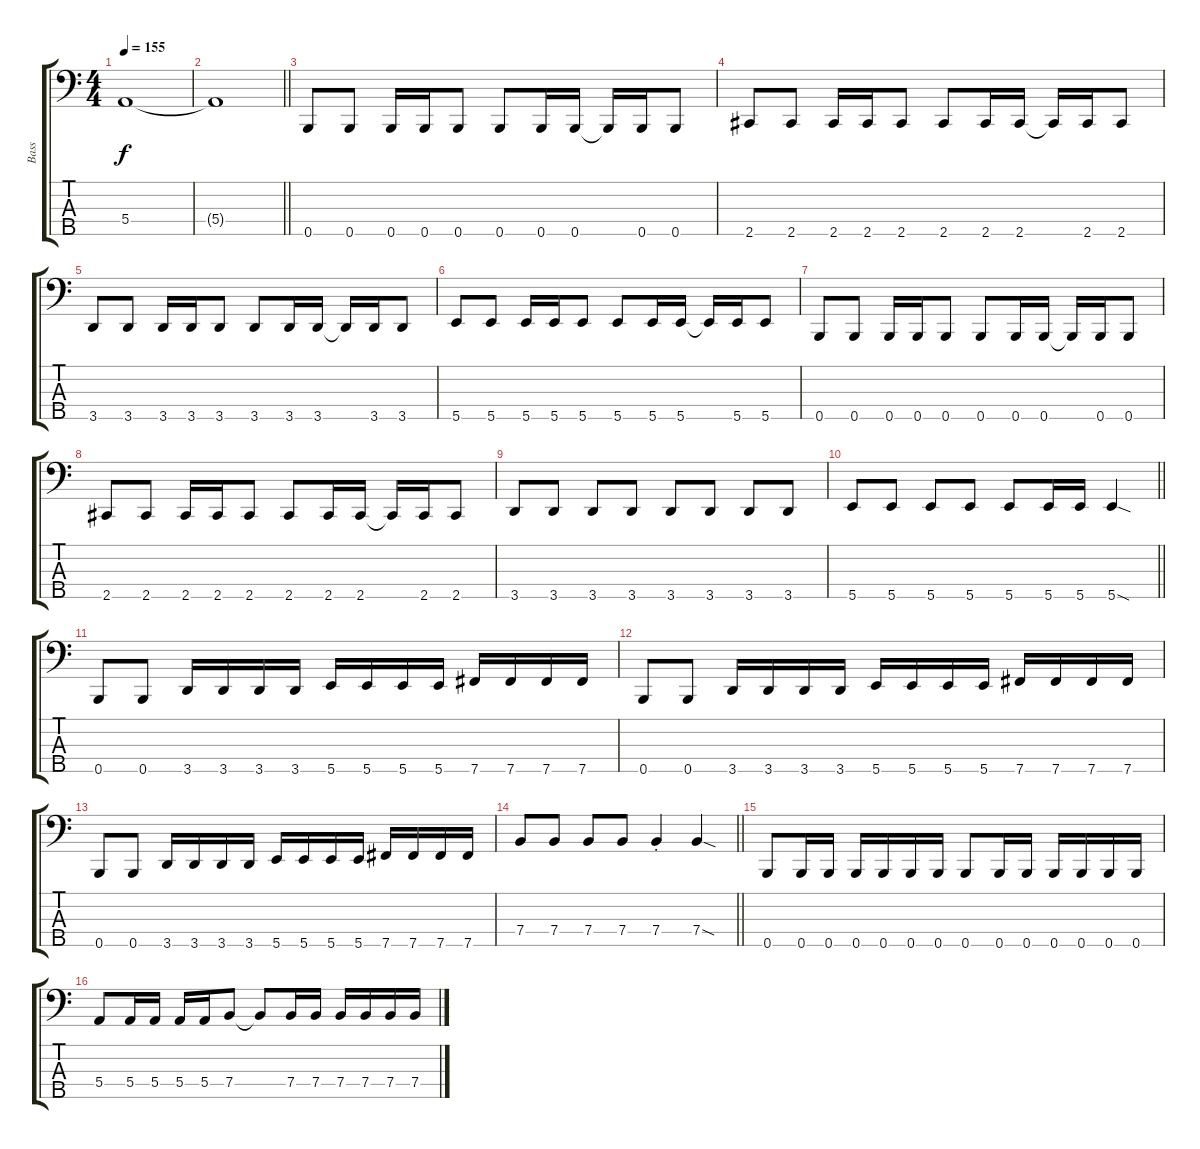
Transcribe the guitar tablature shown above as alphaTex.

\track ("Bass" "Bass") {instrument electricbasspick}
\staff {score tabs}
\tuning (G2 D2 A1 E1 B0) {hide}
\ts (4 4)
\tempo 155
\clef f4
\ks c
5.4.1{dy f} |
\barLineRight lightlight
5.4{t}.1 |
0.5.8 0.5.8 0.5.16 0.5.16 0.5.8 0.5.8 0.5.16 0.5.16 0.5{t}.16 0.5.16 0.5.8 |
2.5.8 2.5.8 2.5.16 2.5.16 2.5.8 2.5.8 2.5.16 2.5.16 2.5{t}.16 2.5.16 2.5.8 |
3.5.8 3.5.8 3.5.16 3.5.16 3.5.8 3.5.8 3.5.16 3.5.16 3.5{t}.16 3.5.16 3.5.8 |
5.5.8 5.5.8 5.5.16 5.5.16 5.5.8 5.5.8 5.5.16 5.5.16 5.5{t}.16 5.5.16 5.5.8 |
0.5.8 0.5.8 0.5.16 0.5.16 0.5.8 0.5.8 0.5.16 0.5.16 0.5{t}.16 0.5.16 0.5.8 |
2.5.8 2.5.8 2.5.16 2.5.16 2.5.8 2.5.8 2.5.16 2.5.16 2.5{t}.16 2.5.16 2.5.8 |
3.5.8 3.5.8 3.5.8 3.5.8 3.5.8 3.5.8 3.5.8 3.5.8 |
\barLineRight lightlight
5.5.8 5.5.8 5.5.8 5.5.8 5.5.8 5.5.16 5.5.16 5.5{sod}.4 |
0.5.8 0.5.8 3.5.16 3.5.16 3.5.16 3.5.16 5.5.16 5.5.16 5.5.16 5.5.16 7.5.16 7.5.16 7.5.16 7.5.16 |
0.5.8 0.5.8 3.5.16 3.5.16 3.5.16 3.5.16 5.5.16 5.5.16 5.5.16 5.5.16 7.5.16 7.5.16 7.5.16 7.5.16 |
0.5.8 0.5.8 3.5.16 3.5.16 3.5.16 3.5.16 5.5.16 5.5.16 5.5.16 5.5.16 7.5.16 7.5.16 7.5.16 7.5.16 |
\barLineRight lightlight
7.4.8 7.4.8 7.4.8 7.4.8 7.4{st}.4 7.4{sod}.4 |
0.5.8 0.5.16 0.5.16 0.5.16 0.5.16 0.5.16 0.5.16 0.5.8 0.5.16 0.5.16 0.5.16 0.5.16 0.5.16 0.5.16 |
5.4.8 5.4.16 5.4.16 5.4.16 5.4.16 7.4.8 7.4{t}.8 7.4.16 7.4.16 7.4.16 7.4.16 7.4.16 7.4.16
